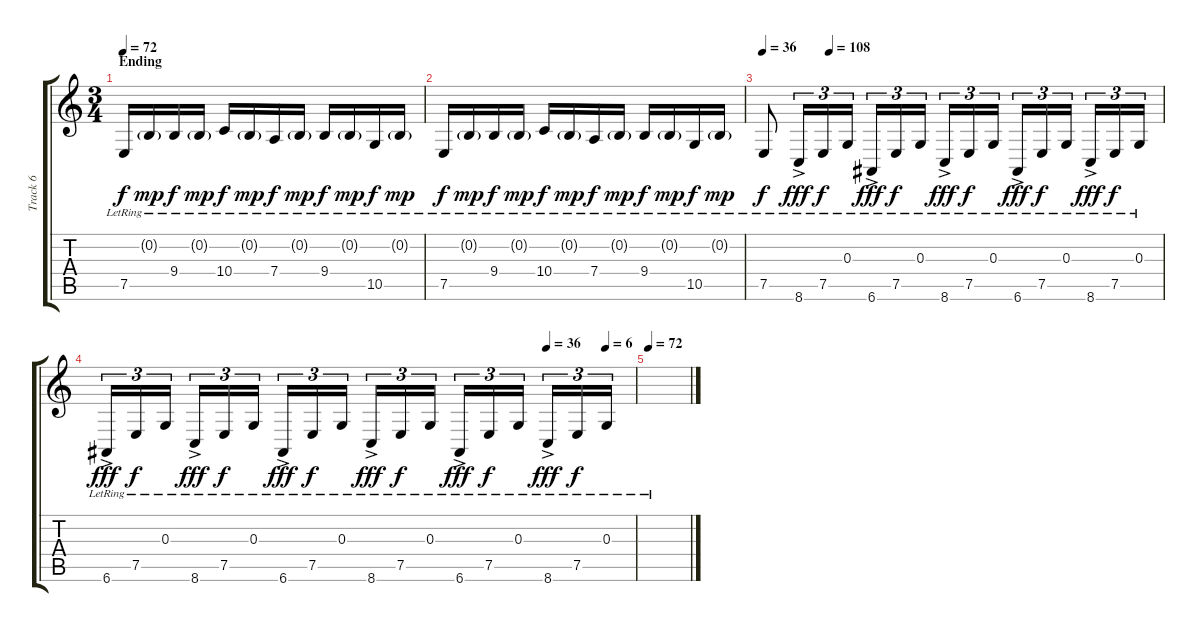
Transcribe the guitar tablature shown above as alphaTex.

\track ("Track 6" "Track 6") {instrument musicbox}
\staff {score tabs}
\tuning (E4 B3 G3 D3 A2 E2) {hide}
\ts (3 4)
\section ("" "Ending")
\tempo 72
\clef g2
\ks c
7.5{lr}.16{dy f volume 12 instrument electricgrandpiano} 0.2{g lr}.16{dy mp} 9.4{lr}.16{dy f} 0.2{g lr}.16{dy mp} 10.4{lr}.16{dy f} 0.2{g lr}.16{dy mp} 7.4{lr}.16{dy f} 0.2{g lr}.16{dy mp} 9.4{lr}.16{dy f} 0.2{g lr}.16{dy mp} 10.5{lr}.16{dy f} 0.2{g lr}.16{dy mp volume 0} |
7.5{lr}.16{dy f volume 13} 0.2{g lr}.16{dy mp} 9.4{lr}.16{dy f} 0.2{g lr}.16{dy mp} 10.4{lr}.16{dy f} 0.2{g lr}.16{dy mp} 7.4{lr}.16{dy f} 0.2{g lr}.16{dy mp} 9.4{lr}.16{dy f} 0.2{g lr}.16{dy mp} 10.5{lr}.16{dy f} 0.2{g lr}.16{dy mp volume 0} |
\tempo 36
\tempo (108 0.16666666666666666)
7.5{lr}.8{dy f volume 13} 8.6{ac lr}.16{tu (3 2) dy fff} 7.5{lr}.16{tu (3 2) dy f} 0.3{lr}.16{tu (3 2)} 6.6{ac lr}.16{tu (3 2) dy fff} 7.5{lr}.16{tu (3 2) dy f} 0.3{lr}.16{tu (3 2)} 8.6{ac lr}.16{tu (3 2) dy fff} 7.5{lr}.16{tu (3 2) dy f} 0.3{lr}.16{tu (3 2)} 6.6{ac lr}.16{tu (3 2) dy fff} 7.5{lr}.16{tu (3 2) dy f} 0.3{lr}.16{tu (3 2)} 8.6{ac lr}.16{tu (3 2) dy fff} 7.5{lr}.16{tu (3 2) dy f} 0.3{lr}.16{tu (3 2) volume 0} |
\tempo (36 0.8333333333333334)
\tempo (6 0.9444444444444444)
6.6{ac lr}.16{tu (3 2) dy fff volume 13} 7.5{lr}.16{tu (3 2) dy f} 0.3{lr}.16{tu (3 2)} 8.6{ac lr}.16{tu (3 2) dy fff} 7.5{lr}.16{tu (3 2) dy f} 0.3{lr}.16{tu (3 2)} 6.6{ac lr}.16{tu (3 2) dy fff} 7.5{lr}.16{tu (3 2) dy f} 0.3{lr}.16{tu (3 2)} 8.6{ac lr}.16{tu (3 2) dy fff} 7.5{lr}.16{tu (3 2) dy f} 0.3{lr}.16{tu (3 2)} 6.6{ac lr}.16{tu (3 2) dy fff} 7.5{lr}.16{tu (3 2) dy f} 0.3{lr}.16{tu (3 2)} 8.6{ac lr}.16{tu (3 2) dy fff} 7.5{lr}.16{tu (3 2) dy f} 0.3{lr}.16{tu (3 2)} |
\tempo 72
